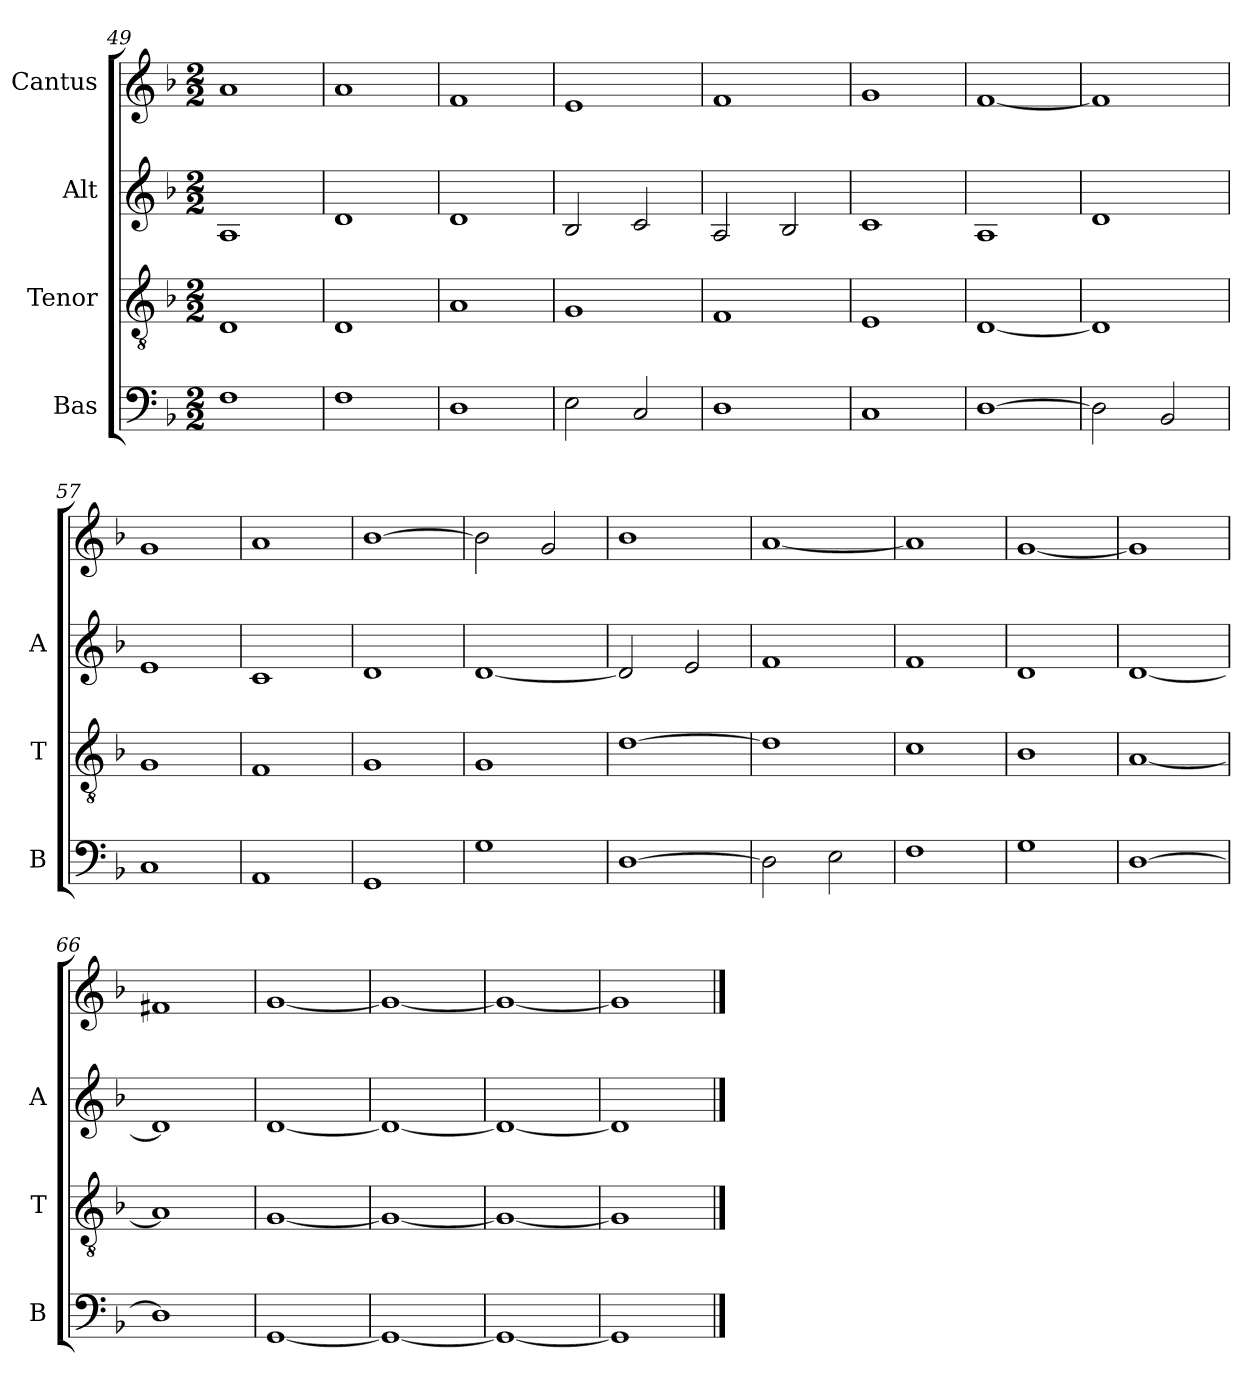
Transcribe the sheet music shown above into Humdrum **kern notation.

**kern	**kern	**kern	**kern
*part4	*part3	*part2	*part1
*staff4	*staff3	*staff2	*staff1
*I"Bas	*I"Tenor	*I"Alt	*I"Cantus
*I'B	*I'T	*I'A	*
*clefF4	*clefGv2	*clefG2	*clefG2
*k[b-]	*k[b-]	*k[b-]	*k[b-]
*M2/2	*M2/2	*M2/2	*M2/2
=49	=49	=49	=49
1F	1D	1A	1a
=50	=50	=50	=50
1F	1D	1d	1a
=51	=51	=51	=51
1D	1A	1d	1f
=52	=52	=52	=52
2E	1G	2B-	1e
2C	.	2c	.
=53	=53	=53	=53
1D	1F	2A	1f
.	.	2B-	.
=54	=54	=54	=54
1C	1E	1c	1g
=55	=55	=55	=55
[1D	[1D	1A	[1f
=56	=56	=56	=56
2D]	1D]	1d	1f]
2BB-	.	.	.
=57	=57	=57	=57
1C	1G	1e	1g
=58	=58	=58	=58
1AA	1F	1c	1a
=59	=59	=59	=59
1GG	1G	1d	[1b-
=60	=60	=60	=60
1G	1G	[1d	2b-]
.	.	.	2g
=61	=61	=61	=61
[1D	[1d	2d]	1b-
.	.	2e	.
=62	=62	=62	=62
2D]	1d]	1f	[1a
2E	.	.	.
=63	=63	=63	=63
1F	1c	1f	1a]
=64	=64	=64	=64
1G	1B-	1d	[1g
=65	=65	=65	=65
[1D	[1A	[1d	1g]
=66	=66	=66	=66
1D]	1A]	1d]	1f#X
=67	=67	=67	=67
[1GG	[1G	[1d	[1g
=68	=68	=68	=68
1GG_	1G_	1d_	1g_
=69	=69	=69	=69
1GG_	1G_	1d_	1g_
=70	=70	=70	=70
1GG]	1G]	1d]	1g]
==	==	==	==
*-	*-	*-	*-
